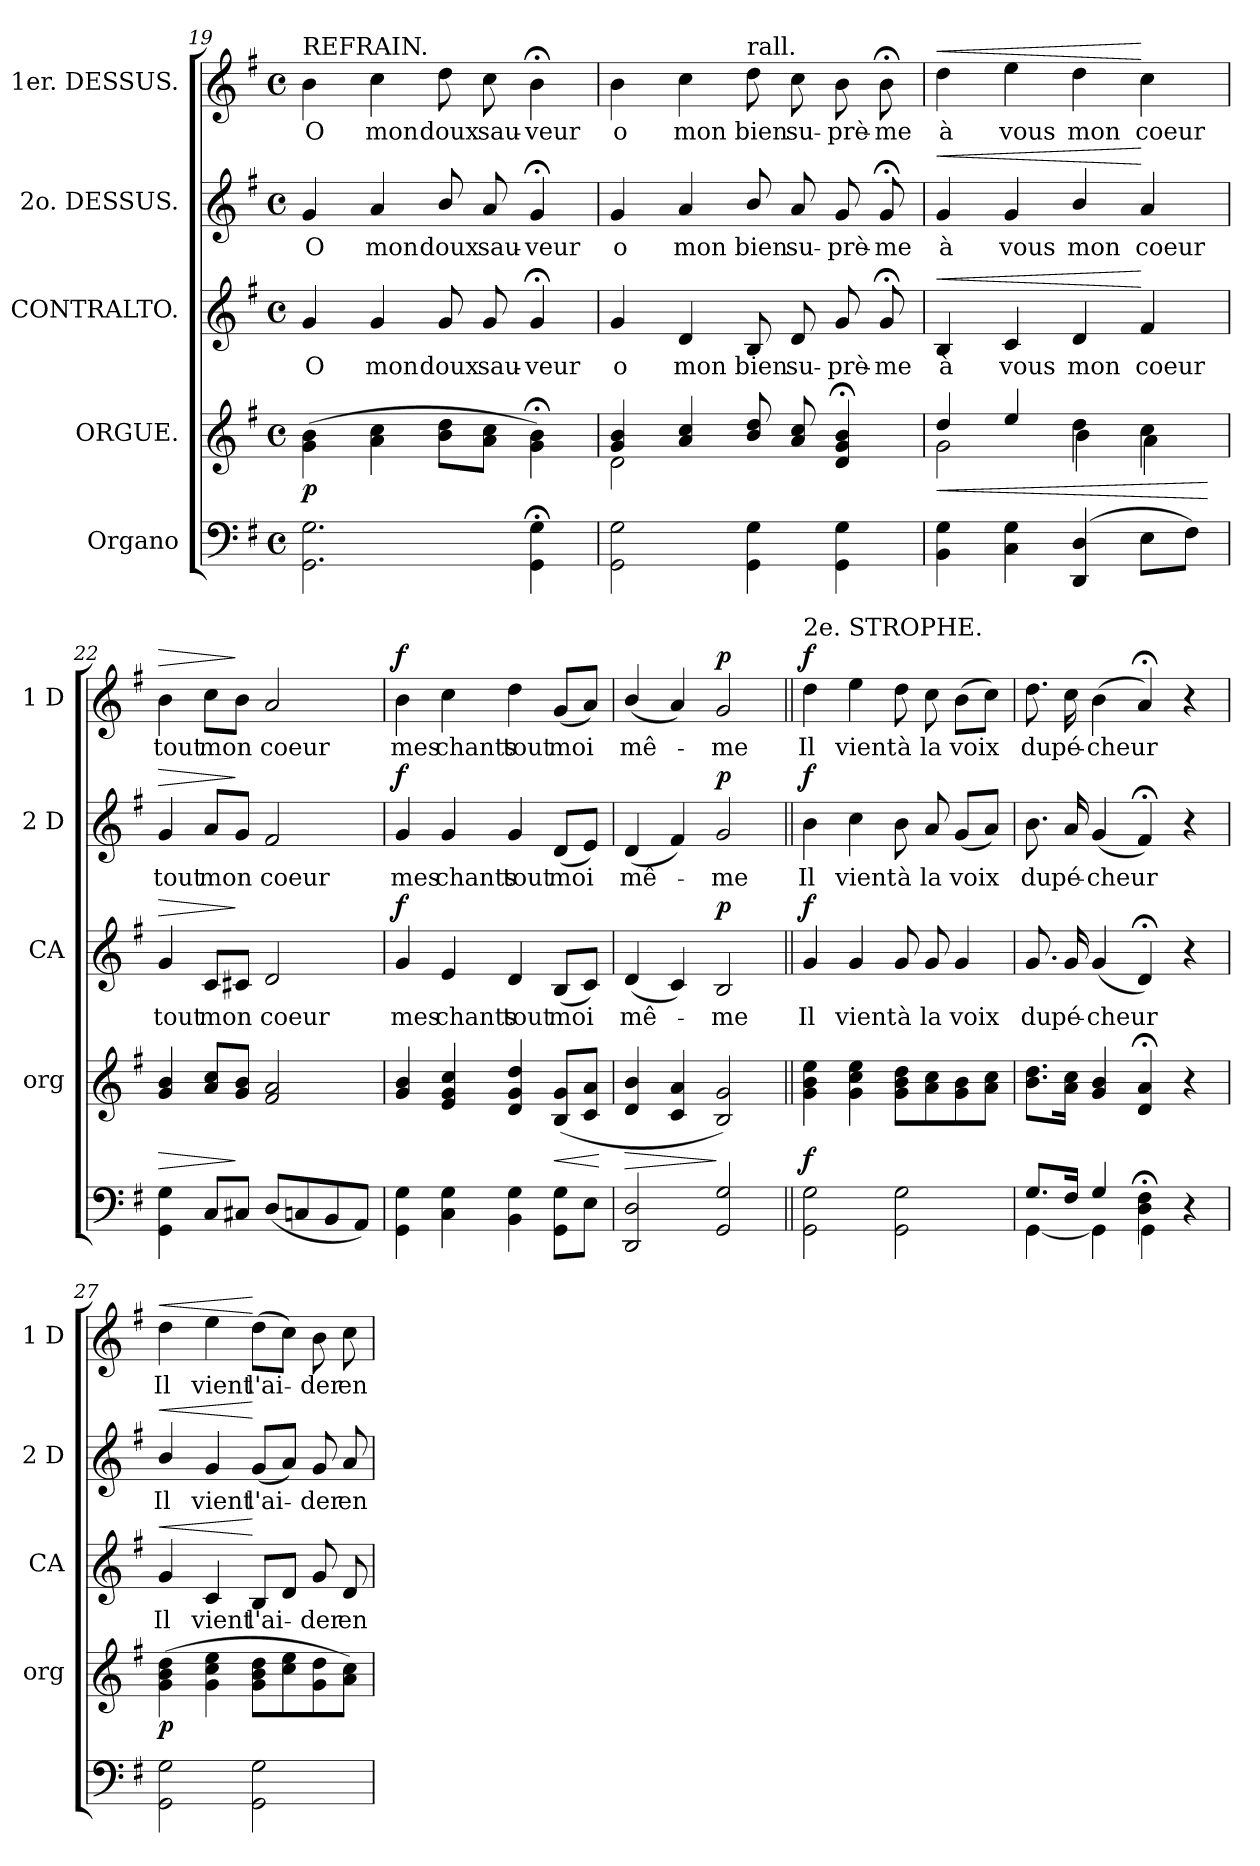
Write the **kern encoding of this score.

**kern	**kern	**dynam	**kern	**text	**dynam	**kern	**text	**dynam	**kern	**text	**dynam
*part5	*part4	*part4	*part3	*part3	*part3	*part2	*part2	*part2	*part1	*part1	*part1
*staff5	*staff4	*staff4	*staff3	*staff3	*staff3	*staff2	*staff2	*staff2	*staff1	*staff1	*staff1
*I"Organo	*I"ORGUE.	*	*I"CONTRALTO.	*	*	*I"2o. DESSUS.	*	*	*I"1er. DESSUS.	*	*
*	*I'org	*	*I'CA	*	*	*I'2 D	*	*	*I'1 D	*	*
*clefF4	*clefG2	*	*clefG2	*	*	*clefG2	*	*	*clefG2	*	*
*k[f#]	*k[f#]	*	*k[f#]	*	*	*k[f#]	*	*	*k[f#]	*	*
*G:	*G:	*	*G:	*	*	*G:	*	*	*G:	*	*
*M4/4	*M4/4	*	*M4/4	*	*	*M4/4	*	*	*M4/4	*	*
*met(c)	*met(c)	*	*met(c)	*	*	*met(c)	*	*	*met(c)	*	*
=19	=19	=19	=19	=19	=19	=19	=19	=19	=19	=19	=19
!	!	!	!	!	!	!	!	!	!LO:TX:a:t=REFRAIN.	!	!
!	!	!LO:DY:b	!	!	!	!	!	!	!	!	!
2.GG\ 2.G\	(4g\ 4b\	p	4g/	O	.	4g/	O	.	4b\	O	.
.	4a\ 4cc\	.	4g/	mon	.	4a/	mon	.	4cc\	mon	.
.	8b\ 8dd\L	.	8g/	doux	.	8b/	doux	.	8dd\	doux	.
.	8a\ 8cc\J	.	8g/	sau-	.	8a/	sau-	.	8cc\	sau-	.
4GG;<\ 4G;<\	4g;<\ 4b;<\)	.	4g;</	-veur	.	4g;</	-veur	.	4b;<\	-veur	.
=20	=20	=20	=20	=20	=20	=20	=20	=20	=20	=20	=20
*	*^	*	*	*	*	*	*	*	*	*	*
2GG\ 2G\	4g/ 4b/	2d\	.	4g/	o	.	4g/	o	.	4b\	o	.
.	4a/ 4cc/	.	.	4d/	mon	.	4a/	mon	.	4cc\	mon	.
!	!	!	!	!	!	!	!	!	!	!LO:TX:a:t=rall.	!	!
4GG\ 4G\	8b/ 8dd/	2ryy	.	8B/	bien	.	8b/	bien	.	8dd\	bien	.
.	8a/ 8cc/	.	.	8d/	su-	.	8a/	su-	.	8cc\	su-	.
4GG\ 4G\	4d;/ 4g;/ 4b;/	.	.	8g/	-prè-	.	8g/	-prè-	.	8b\	-prè-	.
.	.	.	.	8g;</	-me	.	8g;</	-me	.	8b;<\	-me	.
=21	=21	=21	=21	=21	=21	=21	=21	=21	=21	=21	=21	=21
!	!	!	!LO:HP:b	!	!	!LO:HP:a	!	!	!LO:HP:a	!	!	!LO:HP:a
4BB\ 4G\	4dd/	2g\	<	4B/	à	<	4g/	à	<	4dd\	à	<
4C\ 4G\	4ee/	.	.	4c/	vous	.	4g/	vous	.	4ee\	vous	.
(4DD/ 4D/	4dd\	4b\	.	4d/	mon	.	4b/	mon	.	4dd\	mon	.
8E\L	4cc\	4a\	.	4f#/	coeur	[	4a/	coeur	[	4cc\	coeur	[
8F#\J)	.	.	.	.	.	.	.	.	.	.	.	.
*	*v	*v	*	*	*	*	*	*	*	*	*	*
.	.	[	.	.	.	.	.	.	.	.	.
=22	=22	=22	=22	=22	=22	=22	=22	=22	=22	=22	=22
!	!	!LO:HP:b	!	!	!LO:HP:a	!	!	!LO:HP:a	!	!	!LO:HP:a
4GG\ 4G\	4g/ 4b/	>	4g/	tout	>	4g/	tout	>	4b\	tout	>
8C/L	8a/ 8cc/L	.	8c/L	mon	.	8a/L	mon	.	8cc\L	mon	.
8C#X/J	8g/ 8b/J	]	8c#X/J	.	]	8g/J	.	]	8b\J	.	]
(8D/L	2f#/ 2a/	.	2d/	coeur	.	2f#/	coeur	.	2a/	coeur	.
8Cn/	.	.	.	.	.	.	.	.	.	.	.
8BB/	.	.	.	.	.	.	.	.	.	.	.
8AA/J)	.	.	.	.	.	.	.	.	.	.	.
=23	=23	=23	=23	=23	=23	=23	=23	=23	=23	=23	=23
!	!	!	!	!	!LO:DY:a	!	!	!LO:DY:a	!	!	!LO:DY:a
4GG\ 4G\	4g/ 4b/	.	4g/	mes	f	4g/	mes	f	4b\	mes	f
4C\ 4G\	4e/ 4g/ 4cc/	.	4e/	chants	.	4g/	chants	.	4cc\	chants	.
4BB\ 4G\	4d/ 4g/ 4dd/	.	4d/	tout	.	4g/	tout	.	4dd\	tout	.
!	!	!LO:HP:b	!	!	!	!	!	!	!	!	!
8GG\ 8G\L	(>8B/ 8g/L	<	(>8B/L	moi	.	(>8d/L	moi	.	(>8g/L	moi	.
8E\J	8c/ 8a/J	.	8c/J)	.	.	8e/J)	.	.	8a/J)	.	.
.	.	[	.	.	.	.	.	.	.	.	.
=24	=24	=24	=24	=24	=24	=24	=24	=24	=24	=24	=24
!	!	!LO:HP:b	!	!	!	!	!	!	!	!	!
2DD/ 2D/	4d/ 4b/	>	(4d/	mê-	.	(4d/	mê-	.	(4b/	mê-	.
.	4c/ 4a/	.	4c/)	.	.	4f#/)	.	.	4a/)	.	.
!	!	!	!	!	!LO:DY:a	!	!	!LO:DY:a	!	!	!LO:DY:a
2GG/ 2G/	2B/ 2g/)	]	2B/	-me	p	2g/	-me	p	2g/	-me	p
=25||	=25||	=25||	=25||	=25||	=25||	=25||	=25||	=25||	=25||	=25||	=25||
!	!	!	!	!	!	!	!	!	!LO:TX:a:t=2e. STROPHE.	!	!
!	!	!LO:DY:b	!	!	!LO:DY:a	!	!	!LO:DY:a	!	!	!LO:DY:a
2GG\ 2G\	4g\ 4b\ 4ee\	f	4g/	Il	f	4b\	Il	f	4dd\	Il	f
.	4g\ 4cc\ 4ee\	.	4g/	vient	.	4cc\	vient	.	4ee\	vient	.
2GG\ 2G\	8g\ 8b\ 8dd\L	.	8g/	à	.	8b\	à	.	8dd\	à	.
.	8a\ 8cc\	.	8g/	la	.	8a/	la	.	8cc\	la	.
.	8g\ 8b\	.	4g/	voix	.	(8g/L	voix	.	(8b\L	voix	.
.	8a\ 8cc\J	.	.	.	.	8a/J)	.	.	8cc\J)	.	.
=26	=26	=26	=26	=26	=26	=26	=26	=26	=26	=26	=26
*^	*	*	*	*	*	*	*	*	*	*	*
8.G/L	[4GG\	8.b\ 8.dd\L	.	8.g/	du	.	8.b\	du	.	8.dd\	du	.
16F#/Jk	.	16a\ 16cc\Jk	.	16g/	pé-	.	16a/	pé-	.	16cc\	pé-	.
4G/	4GG\]	4g/ 4b/	.	(4g/	-cheur	.	(4g/	-cheur	.	(4b\	-cheur	.
4D;<\ 4F#;<\	4GG\	4d;/ 4a;/	.	4d;</)	.	.	4f#;</)	.	.	4a;</)	.	.
4r	4ryy	4r	.	4r	.	.	4r	.	.	4r	.	.
=27	=27	=27	=27	=27	=27	=27	=27	=27	=27	=27	=27	=27
!	!	!	!LO:DY:b	!	!	!LO:HP:a	!	!	!LO:HP:a	!	!	!LO:HP:a
*v	*v	*	*	*	*	*	*	*	*	*	*	*
2GG\ 2G\	(4g\ 4b\ 4dd\	p	4g/	Il	<	4b/	Il	<	4dd\	Il	<
.	4g\ 4cc\ 4ee\	.	4c/	vient	.	4g/	vient	.	4ee\	vient	.
2GG\ 2G\	8g\ 8b\ 8dd\L	.	8B/L	l'ai-	[	(8g/L	l'ai-	[	(8dd\L	l'ai-	[
.	8cc\ 8ee\	.	8d/J	.	.	8a/J)	.	.	8cc\J)	.	.
.	8g\ 8dd\	.	8g/	-der	.	8g/	-der	.	8b\	-der	.
.	8a\ 8cc\J)	.	8d/	en	.	8a/	en	.	8cc\	en	.
=	=	=	=	=	=	=	=	=	=	=	=
*-	*-	*-	*-	*-	*-	*-	*-	*-	*-	*-	*-
